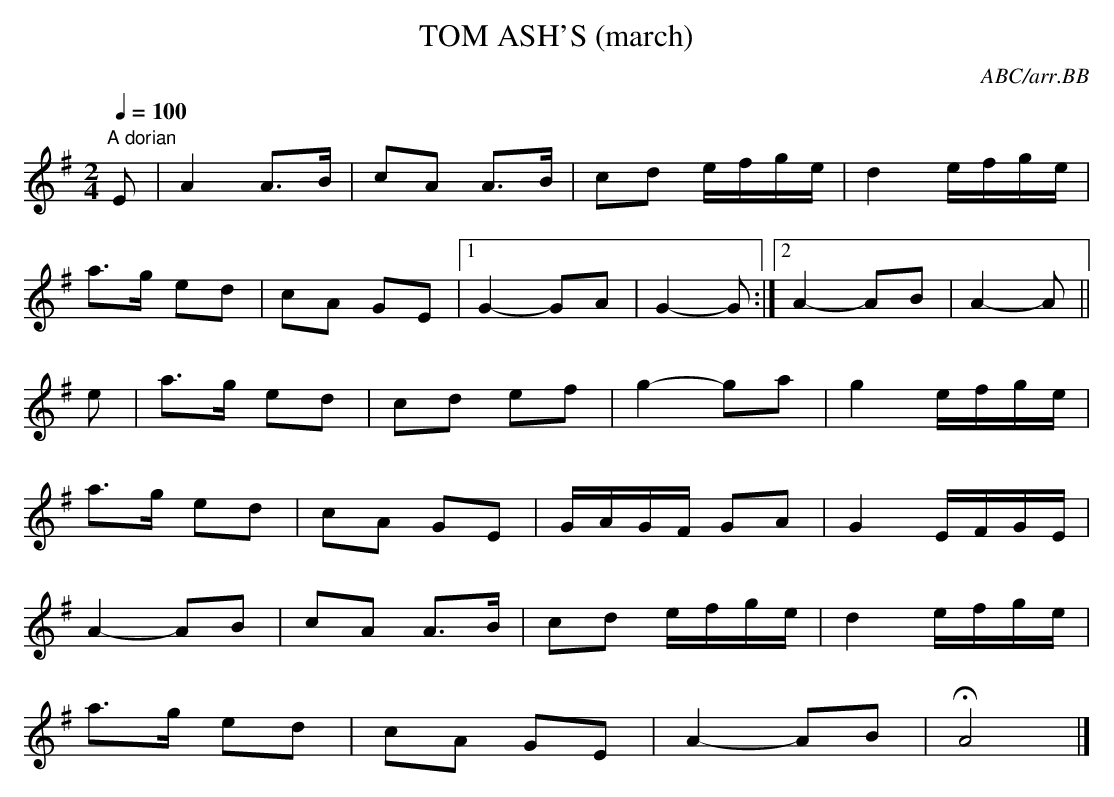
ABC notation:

X:1
T:TOM ASH'S (march)
C:ABC/arr.BB
Q:1/4=100
L:1/8
M:2/4
K:G
"A dorian"
E|A2 A>B|cA A>B|cd e/f/g/e/|d2  e/f/g/e/|
a>g ed|cA GE|1 G2-GA|G2-G:|2 A2-AB|A2-A||
e|a>g ed|cd ef|g2-ga|g2 e/f/g/e/|
a>g ed|cA GE|G/A/G/F/ GA|G2 E/F/G/E/|
A2-AB|cA A>B|cd e/f/g/e/|d2  e/f/g/e/|
a>g ed|cA GE|A2-AB|HA4|]
